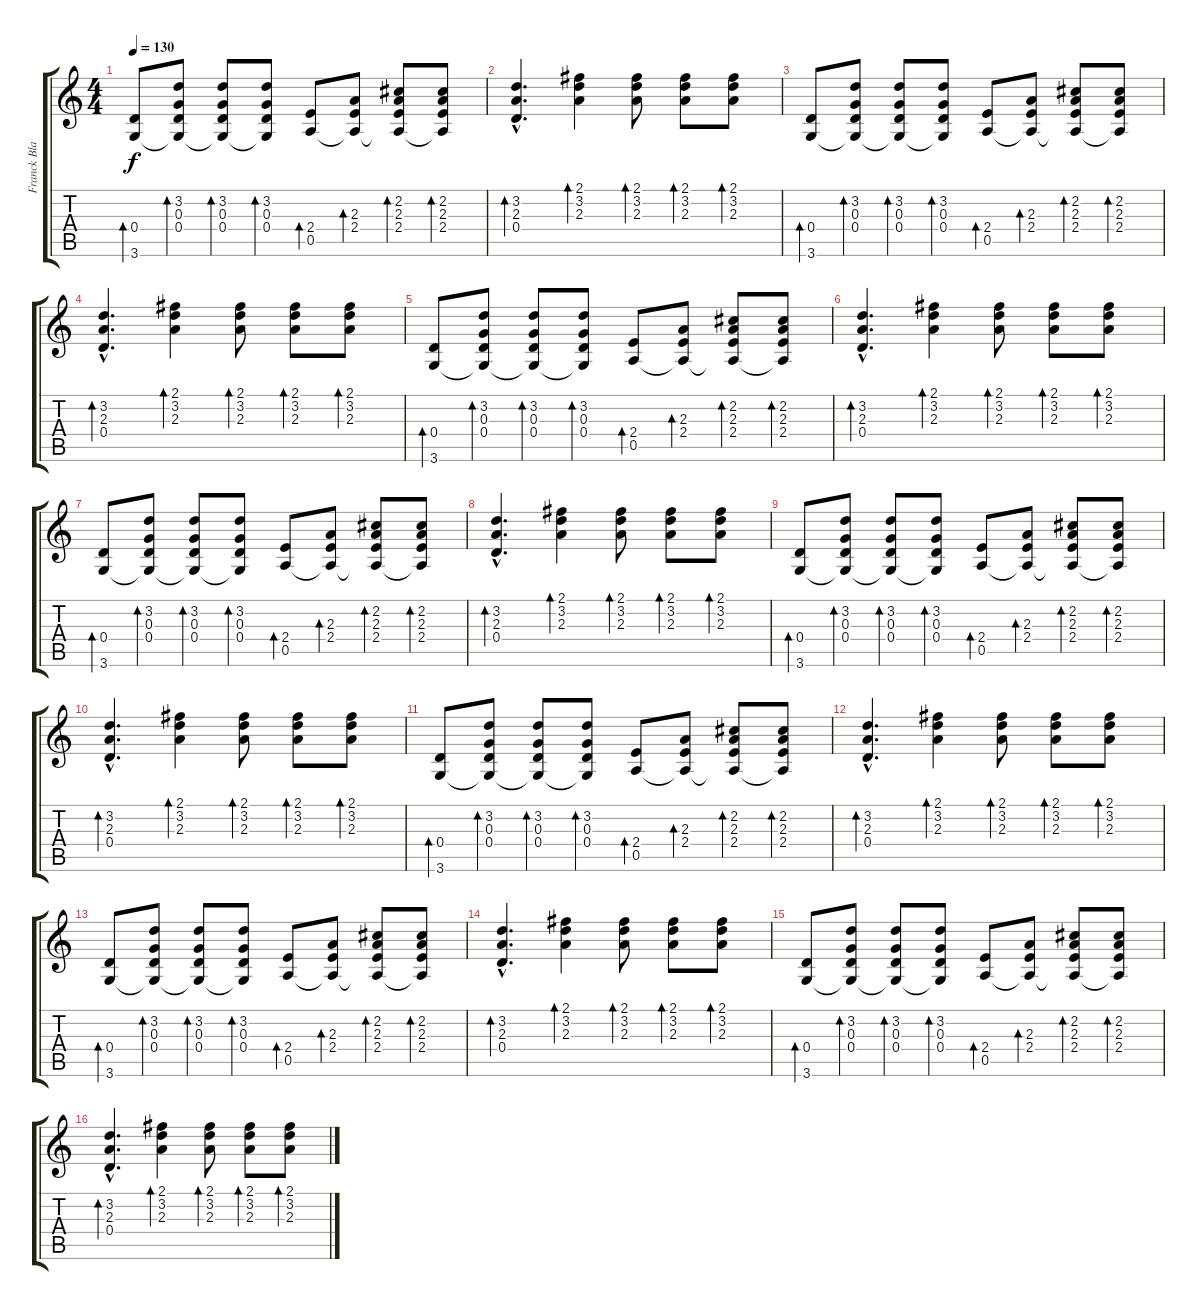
\track ("Franck Black" "Franck Bla") {instrument acousticguitarsteel}
\staff {score tabs}
\tuning (E4 B3 G3 D3 A2 E2) {hide}
\ts (4 4)
\tempo 130
\clef g2
\ks c
(0.4 3.6).8{bd 60 dy f} (3.2 0.3 0.4 3.6{t}).8{bd 60} (3.2 0.3 0.4 3.6{t}).8{bd 60} (3.2 0.3 0.4 3.6{t}).8{bd 60} (2.4 0.5).8{bd 60} (2.3 2.4 0.5{t}).8{bd 60} (2.2 2.3 2.4 0.5{t}).8{bd 60} (2.2 2.3 2.4 0.5{t}).8{bd 60} |
(3.2{hac} 2.3{hac} 0.4{hac}).4{d bd 60} (2.1 3.2 2.3).4{bd 60} (2.1 3.2 2.3).8{bd 60} (2.1 3.2 2.3).8{bd 60} (2.1 3.2 2.3).8{bd 60} |
(0.4 3.6).8{bd 60} (3.2 0.3 0.4 3.6{t}).8{bd 60} (3.2 0.3 0.4 3.6{t}).8{bd 60} (3.2 0.3 0.4 3.6{t}).8{bd 60} (2.4 0.5).8{bd 60} (2.3 2.4 0.5{t}).8{bd 60} (2.2 2.3 2.4 0.5{t}).8{bd 60} (2.2 2.3 2.4 0.5{t}).8{bd 60} |
(3.2{hac} 2.3{hac} 0.4{hac}).4{d bd 60} (2.1 3.2 2.3).4{bd 60} (2.1 3.2 2.3).8{bd 60} (2.1 3.2 2.3).8{bd 60} (2.1 3.2 2.3).8{bd 60} |
(0.4 3.6).8{bd 60} (3.2 0.3 0.4 3.6{t}).8{bd 60} (3.2 0.3 0.4 3.6{t}).8{bd 60} (3.2 0.3 0.4 3.6{t}).8{bd 60} (2.4 0.5).8{bd 60} (2.3 2.4 0.5{t}).8{bd 60} (2.2 2.3 2.4 0.5{t}).8{bd 60} (2.2 2.3 2.4 0.5{t}).8{bd 60} |
(3.2{hac} 2.3{hac} 0.4{hac}).4{d bd 60} (2.1 3.2 2.3).4{bd 60} (2.1 3.2 2.3).8{bd 60} (2.1 3.2 2.3).8{bd 60} (2.1 3.2 2.3).8{bd 60} |
(0.4 3.6).8{bd 60} (3.2 0.3 0.4 3.6{t}).8{bd 60} (3.2 0.3 0.4 3.6{t}).8{bd 60} (3.2 0.3 0.4 3.6{t}).8{bd 60} (2.4 0.5).8{bd 60} (2.3 2.4 0.5{t}).8{bd 60} (2.2 2.3 2.4 0.5{t}).8{bd 60} (2.2 2.3 2.4 0.5{t}).8{bd 60} |
(3.2{hac} 2.3{hac} 0.4{hac}).4{d bd 60} (2.1 3.2 2.3).4{bd 60} (2.1 3.2 2.3).8{bd 60} (2.1 3.2 2.3).8{bd 60} (2.1 3.2 2.3).8{bd 60} |
(0.4 3.6).8{bd 60} (3.2 0.3 0.4 3.6{t}).8{bd 60} (3.2 0.3 0.4 3.6{t}).8{bd 60} (3.2 0.3 0.4 3.6{t}).8{bd 60} (2.4 0.5).8{bd 60} (2.3 2.4 0.5{t}).8{bd 60} (2.2 2.3 2.4 0.5{t}).8{bd 60} (2.2 2.3 2.4 0.5{t}).8{bd 60} |
(3.2{hac} 2.3{hac} 0.4{hac}).4{d bd 60} (2.1 3.2 2.3).4{bd 60} (2.1 3.2 2.3).8{bd 60} (2.1 3.2 2.3).8{bd 60} (2.1 3.2 2.3).8{bd 60} |
(0.4 3.6).8{bd 60} (3.2 0.3 0.4 3.6{t}).8{bd 60} (3.2 0.3 0.4 3.6{t}).8{bd 60} (3.2 0.3 0.4 3.6{t}).8{bd 60} (2.4 0.5).8{bd 60} (2.3 2.4 0.5{t}).8{bd 60} (2.2 2.3 2.4 0.5{t}).8{bd 60} (2.2 2.3 2.4 0.5{t}).8{bd 60} |
(3.2{hac} 2.3{hac} 0.4{hac}).4{d bd 60} (2.1 3.2 2.3).4{bd 60} (2.1 3.2 2.3).8{bd 60} (2.1 3.2 2.3).8{bd 60} (2.1 3.2 2.3).8{bd 60} |
(0.4 3.6).8{bd 60} (3.2 0.3 0.4 3.6{t}).8{bd 60} (3.2 0.3 0.4 3.6{t}).8{bd 60} (3.2 0.3 0.4 3.6{t}).8{bd 60} (2.4 0.5).8{bd 60} (2.3 2.4 0.5{t}).8{bd 60} (2.2 2.3 2.4 0.5{t}).8{bd 60} (2.2 2.3 2.4 0.5{t}).8{bd 60} |
(3.2{hac} 2.3{hac} 0.4{hac}).4{d bd 60} (2.1 3.2 2.3).4{bd 60} (2.1 3.2 2.3).8{bd 60} (2.1 3.2 2.3).8{bd 60} (2.1 3.2 2.3).8{bd 60} |
(0.4 3.6).8{bd 60} (3.2 0.3 0.4 3.6{t}).8{bd 60} (3.2 0.3 0.4 3.6{t}).8{bd 60} (3.2 0.3 0.4 3.6{t}).8{bd 60} (2.4 0.5).8{bd 60} (2.3 2.4 0.5{t}).8{bd 60} (2.2 2.3 2.4 0.5{t}).8{bd 60} (2.2 2.3 2.4 0.5{t}).8{bd 60} |
(3.2{hac} 2.3{hac} 0.4{hac}).4{d bd 60} (2.1 3.2 2.3).4{bd 60} (2.1 3.2 2.3).8{bd 60} (2.1 3.2 2.3).8{bd 60} (2.1 3.2 2.3).8{bd 60}
